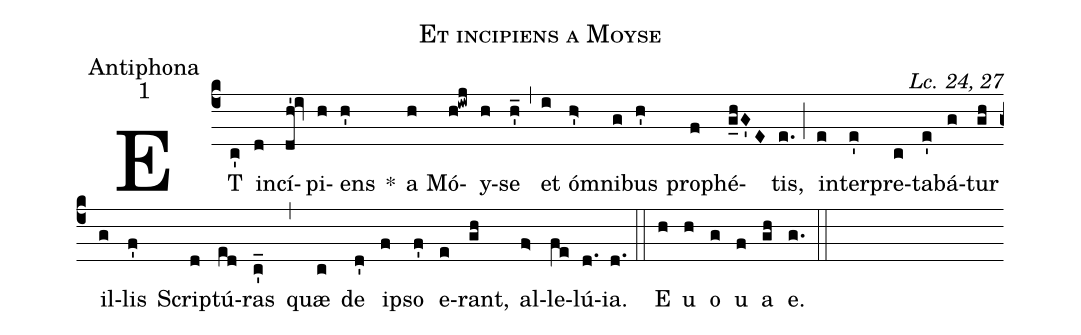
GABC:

name:Et incipiens a Moyse;
office-part:Antiphona;
mode:1;
commentary:Lc. 24, 27;
%%
(c4)
ET(c') in(d)cí(dh'!iv)pi(h)ens(h') *()
a(h) Mó(h!iwj)y(h)se(h'_) (,)
et(i) óm(h>')ni(g)bus(h') pro(f)phé(g_hG'E)tis,(e.) (;)
in(e)ter(e')pre(c)ta(e')bá(g)tur(gh) il(g)lis(f') Scrip(d)tú(ed)ras(c'_) (,)
quæ(c) de(d') ip(f)so(f') e(e)rant,(gh) al(f>)le(fe)lú(d.)ia.(d.) (::)
E(h) u(h) o(g) u(f) a(gh) e.(g.) (::)
